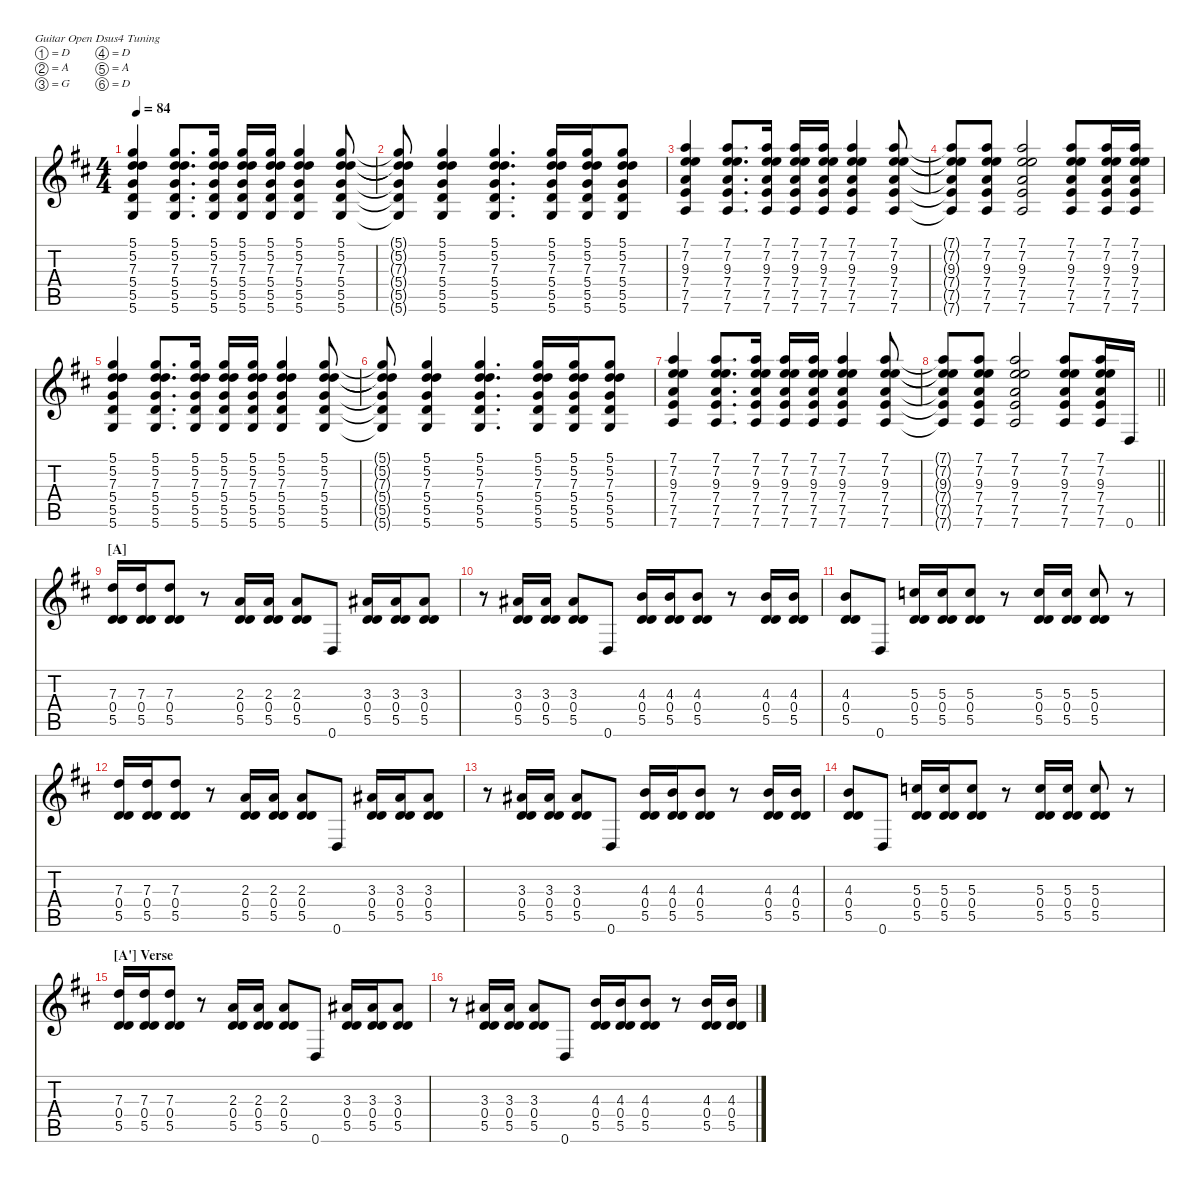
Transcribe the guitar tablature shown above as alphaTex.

\hideDynamics
\bracketExtendMode nobrackets
\singleTrackTrackNamePolicy hidden
\multiTrackTrackNamePolicy hidden
\otherSystemsTrackNameOrientation horizontal
\track ("Electric Guitar" "E-Gt") {mute instrument distortionguitar}
\staff {score tabs}
\tuning (D4 A3 G3 D3 A2 D2)
\ts (4 4)
\tempo 84
\clef g2
\scale
0.333333
\ks d
(5.1{acc forcenatural} 5.2{acc forcenatural} 7.3{acc forcenatural} 5.4{acc forcenatural} 5.5{acc forcenatural} 5.6{acc forcenatural}).4{dy f} (5.1{acc forcenatural} 5.2{acc forcenatural} 7.3{acc forcenatural} 5.4{acc forcenatural} 5.5{acc forcenatural} 5.6{acc forcenatural}).8{d} (5.1{acc forcenatural} 5.2{acc forcenatural} 7.3{acc forcenatural} 5.4{acc forcenatural} 5.5{acc forcenatural} 5.6{acc forcenatural}).16 (5.1{acc forcenatural} 5.2{acc forcenatural} 7.3{acc forcenatural} 5.4{acc forcenatural} 5.5{acc forcenatural} 5.6{acc forcenatural}).16 (5.1{acc forcenatural} 5.2{acc forcenatural} 7.3{acc forcenatural} 5.4{acc forcenatural} 5.5{acc forcenatural} 5.6{acc forcenatural}).16 (5.1{acc forcenatural} 5.2{acc forcenatural} 7.3{acc forcenatural} 5.4{acc forcenatural} 5.5{acc forcenatural} 5.6{acc forcenatural}).4 (5.1{acc forcenatural} 5.2{acc forcenatural} 7.3{acc forcenatural} 5.4{acc forcenatural} 5.5{acc forcenatural} 5.6{acc forcenatural}).8 |
\scale
0.333333 (5.1{t acc forcenatural} 5.2{t acc forcenatural} 7.3{t acc forcenatural} 5.4{t acc forcenatural} 5.5{t acc forcenatural} 5.6{t acc forcenatural}).8 (5.1{acc forcenatural} 5.2{acc forcenatural} 7.3{acc forcenatural} 5.4{acc forcenatural} 5.5{acc forcenatural} 5.6{acc forcenatural}).4 (5.1{acc forcenatural} 5.2{acc forcenatural} 7.3{acc forcenatural} 5.4{acc forcenatural} 5.5{acc forcenatural} 5.6{acc forcenatural}).4{d} (5.1{acc forcenatural} 5.2{acc forcenatural} 7.3{acc forcenatural} 5.4{acc forcenatural} 5.5{acc forcenatural} 5.6{acc forcenatural}).16 (5.1{acc forcenatural} 5.2{acc forcenatural} 7.3{acc forcenatural} 5.4{acc forcenatural} 5.5{acc forcenatural} 5.6{acc forcenatural}).16 (5.1{acc forcenatural} 5.2{acc forcenatural} 7.3{acc forcenatural} 5.4{acc forcenatural} 5.5{acc forcenatural} 5.6{acc forcenatural}).8 |
\scale
0.333333 (7.1{acc forcenatural} 7.2{acc forcenatural} 9.3{acc forcenatural} 7.4{acc forcenatural} 7.5{acc forcenatural} 7.6{acc forcenatural}).4 (7.1{acc forcenatural} 7.2{acc forcenatural} 9.3{acc forcenatural} 7.4{acc forcenatural} 7.5{acc forcenatural} 7.6{acc forcenatural}).8{d} (7.1{acc forcenatural} 7.2{acc forcenatural} 9.3{acc forcenatural} 7.4{acc forcenatural} 7.5{acc forcenatural} 7.6{acc forcenatural}).16 (7.1{acc forcenatural} 7.2{acc forcenatural} 9.3{acc forcenatural} 7.4{acc forcenatural} 7.5{acc forcenatural} 7.6{acc forcenatural}).16 (7.1{acc forcenatural} 7.2{acc forcenatural} 9.3{acc forcenatural} 7.4{acc forcenatural} 7.5{acc forcenatural} 7.6{acc forcenatural}).16 (7.1{acc forcenatural} 7.2{acc forcenatural} 9.3{acc forcenatural} 7.4{acc forcenatural} 7.5{acc forcenatural} 7.6{acc forcenatural}).4 (7.1{acc forcenatural} 7.2{acc forcenatural} 9.3{acc forcenatural} 7.4{acc forcenatural} 7.5{acc forcenatural} 7.6{acc forcenatural}).8 |
\scale
0.333333 (7.1{t acc forcenatural} 7.2{t acc forcenatural} 9.3{t acc forcenatural} 7.4{t acc forcenatural} 7.5{t acc forcenatural} 7.6{t acc forcenatural}).8 (7.1{acc forcenatural} 7.2{acc forcenatural} 9.3{acc forcenatural} 7.4{acc forcenatural} 7.5{acc forcenatural} 7.6{acc forcenatural}).8 (7.1{acc forcenatural} 7.2{acc forcenatural} 9.3{acc forcenatural} 7.4{acc forcenatural} 7.5{acc forcenatural} 7.6{acc forcenatural}).2 (7.1{acc forcenatural} 7.2{acc forcenatural} 9.3{acc forcenatural} 7.4{acc forcenatural} 7.5{acc forcenatural} 7.6{acc forcenatural}).8 (7.1{acc forcenatural} 7.2{acc forcenatural} 9.3{acc forcenatural} 7.4{acc forcenatural} 7.5{acc forcenatural} 7.6{acc forcenatural}).16 (7.1{acc forcenatural} 7.2{acc forcenatural} 9.3{acc forcenatural} 7.4{acc forcenatural} 7.5{acc forcenatural} 7.6{acc forcenatural}).16 |
\scale
0.333333 (5.1{acc forcenatural} 5.2{acc forcenatural} 7.3{acc forcenatural} 5.4{acc forcenatural} 5.5{acc forcenatural} 5.6{acc forcenatural}).4 (5.1{acc forcenatural} 5.2{acc forcenatural} 7.3{acc forcenatural} 5.4{acc forcenatural} 5.5{acc forcenatural} 5.6{acc forcenatural}).8{d} (5.1{acc forcenatural} 5.2{acc forcenatural} 7.3{acc forcenatural} 5.4{acc forcenatural} 5.5{acc forcenatural} 5.6{acc forcenatural}).16 (5.1{acc forcenatural} 5.2{acc forcenatural} 7.3{acc forcenatural} 5.4{acc forcenatural} 5.5{acc forcenatural} 5.6{acc forcenatural}).16 (5.1{acc forcenatural} 5.2{acc forcenatural} 7.3{acc forcenatural} 5.4{acc forcenatural} 5.5{acc forcenatural} 5.6{acc forcenatural}).16 (5.1{acc forcenatural} 5.2{acc forcenatural} 7.3{acc forcenatural} 5.4{acc forcenatural} 5.5{acc forcenatural} 5.6{acc forcenatural}).4 (5.1{acc forcenatural} 5.2{acc forcenatural} 7.3{acc forcenatural} 5.4{acc forcenatural} 5.5{acc forcenatural} 5.6{acc forcenatural}).8 |
\scale
0.333333 (5.1{t acc forcenatural} 5.2{t acc forcenatural} 7.3{t acc forcenatural} 5.4{t acc forcenatural} 5.5{t acc forcenatural} 5.6{t acc forcenatural}).8 (5.1{acc forcenatural} 5.2{acc forcenatural} 7.3{acc forcenatural} 5.4{acc forcenatural} 5.5{acc forcenatural} 5.6{acc forcenatural}).4 (5.1{acc forcenatural} 5.2{acc forcenatural} 7.3{acc forcenatural} 5.4{acc forcenatural} 5.5{acc forcenatural} 5.6{acc forcenatural}).4{d} (5.1{acc forcenatural} 5.2{acc forcenatural} 7.3{acc forcenatural} 5.4{acc forcenatural} 5.5{acc forcenatural} 5.6{acc forcenatural}).16 (5.1{acc forcenatural} 5.2{acc forcenatural} 7.3{acc forcenatural} 5.4{acc forcenatural} 5.5{acc forcenatural} 5.6{acc forcenatural}).16 (5.1{acc forcenatural} 5.2{acc forcenatural} 7.3{acc forcenatural} 5.4{acc forcenatural} 5.5{acc forcenatural} 5.6{acc forcenatural}).8 |
\scale
0.333333 (7.1{acc forcenatural} 7.2{acc forcenatural} 9.3{acc forcenatural} 7.4{acc forcenatural} 7.5{acc forcenatural} 7.6{acc forcenatural}).4 (7.1{acc forcenatural} 7.2{acc forcenatural} 9.3{acc forcenatural} 7.4{acc forcenatural} 7.5{acc forcenatural} 7.6{acc forcenatural}).8{d} (7.1{acc forcenatural} 7.2{acc forcenatural} 9.3{acc forcenatural} 7.4{acc forcenatural} 7.5{acc forcenatural} 7.6{acc forcenatural}).16 (7.1{acc forcenatural} 7.2{acc forcenatural} 9.3{acc forcenatural} 7.4{acc forcenatural} 7.5{acc forcenatural} 7.6{acc forcenatural}).16 (7.1{acc forcenatural} 7.2{acc forcenatural} 9.3{acc forcenatural} 7.4{acc forcenatural} 7.5{acc forcenatural} 7.6{acc forcenatural}).16 (7.1{acc forcenatural} 7.2{acc forcenatural} 9.3{acc forcenatural} 7.4{acc forcenatural} 7.5{acc forcenatural} 7.6{acc forcenatural}).4 (7.1{acc forcenatural} 7.2{acc forcenatural} 9.3{acc forcenatural} 7.4{acc forcenatural} 7.5{acc forcenatural} 7.6{acc forcenatural}).8 |
\scale
0.333333
\barLineRight lightlight
(7.1{t acc forcenatural} 7.2{t acc forcenatural} 9.3{t acc forcenatural} 7.4{t acc forcenatural} 7.5{t acc forcenatural} 7.6{t acc forcenatural}).8 (7.1{acc forcenatural} 7.2{acc forcenatural} 9.3{acc forcenatural} 7.4{acc forcenatural} 7.5{acc forcenatural} 7.6{acc forcenatural}).8 (7.1{acc forcenatural} 7.2{acc forcenatural} 9.3{acc forcenatural} 7.4{acc forcenatural} 7.5{acc forcenatural} 7.6{acc forcenatural}).2 (7.1{acc forcenatural} 7.2{acc forcenatural} 9.3{acc forcenatural} 7.4{acc forcenatural} 7.5{acc forcenatural} 7.6{acc forcenatural}).8 (7.1{acc forcenatural} 7.2{acc forcenatural} 9.3{acc forcenatural} 7.4{acc forcenatural} 7.5{acc forcenatural} 7.6{acc forcenatural}).16 0.6{acc forcenatural}.16 |
\section ("A" "")
\scale
0.333333 (7.3{acc forcenatural} 0.4{acc forcenatural} 5.5{acc forcenatural}).16 (7.3{acc forcenatural} 0.4{acc forcenatural} 5.5{acc forcenatural}).16 (7.3{acc forcenatural} 0.4{acc forcenatural} 5.5{acc forcenatural}).8 r.8 (2.3{acc forcenatural} 0.4{acc forcenatural} 5.5{acc forcenatural}).16 (2.3{acc forcenatural} 0.4{acc forcenatural} 5.5{acc forcenatural}).16 (2.3{acc forcenatural} 0.4{acc forcenatural} 5.5{acc forcenatural}).8 0.6{acc forcenatural}.8 (3.3{acc #} 0.4{acc forcenatural} 5.5{acc forcenatural}).16 (3.3{acc #} 0.4{acc forcenatural} 5.5{acc forcenatural}).16 (3.3{acc #} 0.4{acc forcenatural} 5.5{acc forcenatural}).8 |
\scale
0.333333 r.8 (3.3{acc #} 0.4{acc forcenatural} 5.5{acc forcenatural}).16 (3.3{acc #} 0.4{acc forcenatural} 5.5{acc forcenatural}).16 (3.3{acc #} 0.4{acc forcenatural} 5.5{acc forcenatural}).8 0.6{acc forcenatural}.8 (4.3{acc forcenatural} 0.4{acc forcenatural} 5.5{acc forcenatural}).16 (4.3{acc forcenatural} 0.4{acc forcenatural} 5.5{acc forcenatural}).16 (4.3{acc forcenatural} 0.4{acc forcenatural} 5.5{acc forcenatural}).8 r.8 (4.3{acc forcenatural} 0.4{acc forcenatural} 5.5{acc forcenatural}).16 (4.3{acc forcenatural} 0.4{acc forcenatural} 5.5{acc forcenatural}).16 |
\scale
0.333333 (4.3{acc forcenatural} 0.4{acc forcenatural} 5.5{acc forcenatural}).8 0.6{acc forcenatural}.8 (5.3{acc forcenatural} 0.4{acc forcenatural} 5.5{acc forcenatural}).16 (5.3{acc forcenatural} 0.4{acc forcenatural} 5.5{acc forcenatural}).16 (5.3{acc forcenatural} 0.4{acc forcenatural} 5.5{acc forcenatural}).8 r.8 (5.3{acc forcenatural} 0.4{acc forcenatural} 5.5{acc forcenatural}).16 (5.3{acc forcenatural} 0.4{acc forcenatural} 5.5{acc forcenatural}).16 (5.3{acc forcenatural} 0.4{acc forcenatural} 5.5{acc forcenatural}).8 r.8 |
\scale
0.333333 (7.3{acc forcenatural} 0.4{acc forcenatural} 5.5{acc forcenatural}).16 (7.3{acc forcenatural} 0.4{acc forcenatural} 5.5{acc forcenatural}).16 (7.3{acc forcenatural} 0.4{acc forcenatural} 5.5{acc forcenatural}).8 r.8 (2.3{acc forcenatural} 0.4{acc forcenatural} 5.5{acc forcenatural}).16 (2.3{acc forcenatural} 0.4{acc forcenatural} 5.5{acc forcenatural}).16 (2.3{acc forcenatural} 0.4{acc forcenatural} 5.5{acc forcenatural}).8 0.6{acc forcenatural}.8 (3.3{acc #} 0.4{acc forcenatural} 5.5{acc forcenatural}).16 (3.3{acc #} 0.4{acc forcenatural} 5.5{acc forcenatural}).16 (3.3{acc #} 0.4{acc forcenatural} 5.5{acc forcenatural}).8 |
\scale
0.333333 r.8 (3.3{acc #} 0.4{acc forcenatural} 5.5{acc forcenatural}).16 (3.3{acc #} 0.4{acc forcenatural} 5.5{acc forcenatural}).16 (3.3{acc #} 0.4{acc forcenatural} 5.5{acc forcenatural}).8 0.6{acc forcenatural}.8 (4.3{acc forcenatural} 0.4{acc forcenatural} 5.5{acc forcenatural}).16 (4.3{acc forcenatural} 0.4{acc forcenatural} 5.5{acc forcenatural}).16 (4.3{acc forcenatural} 0.4{acc forcenatural} 5.5{acc forcenatural}).8 r.8 (4.3{acc forcenatural} 0.4{acc forcenatural} 5.5{acc forcenatural}).16 (4.3{acc forcenatural} 0.4{acc forcenatural} 5.5{acc forcenatural}).16 |
\scale
0.333333 (4.3{acc forcenatural} 0.4{acc forcenatural} 5.5{acc forcenatural}).8 0.6{acc forcenatural}.8 (5.3{acc forcenatural} 0.4{acc forcenatural} 5.5{acc forcenatural}).16 (5.3{acc forcenatural} 0.4{acc forcenatural} 5.5{acc forcenatural}).16 (5.3{acc forcenatural} 0.4{acc forcenatural} 5.5{acc forcenatural}).8 r.8 (5.3{acc forcenatural} 0.4{acc forcenatural} 5.5{acc forcenatural}).16 (5.3{acc forcenatural} 0.4{acc forcenatural} 5.5{acc forcenatural}).16 (5.3{acc forcenatural} 0.4{acc forcenatural} 5.5{acc forcenatural}).8 r.8 |
\section ("A'" "Verse")
\scale
0.333333 (7.3{acc forcenatural} 0.4{acc forcenatural} 5.5{acc forcenatural}).16 (7.3{acc forcenatural} 0.4{acc forcenatural} 5.5{acc forcenatural}).16 (7.3{acc forcenatural} 0.4{acc forcenatural} 5.5{acc forcenatural}).8 r.8 (2.3{acc forcenatural} 0.4{acc forcenatural} 5.5{acc forcenatural}).16 (2.3{acc forcenatural} 0.4{acc forcenatural} 5.5{acc forcenatural}).16 (2.3{acc forcenatural} 0.4{acc forcenatural} 5.5{acc forcenatural}).8 0.6{acc forcenatural}.8 (3.3{acc #} 0.4{acc forcenatural} 5.5{acc forcenatural}).16 (3.3{acc #} 0.4{acc forcenatural} 5.5{acc forcenatural}).16 (3.3{acc #} 0.4{acc forcenatural} 5.5{acc forcenatural}).8 |
\scale
0.333333 r.8 (3.3{acc #} 0.4{acc forcenatural} 5.5{acc forcenatural}).16 (3.3{acc #} 0.4{acc forcenatural} 5.5{acc forcenatural}).16 (3.3{acc #} 0.4{acc forcenatural} 5.5{acc forcenatural}).8 0.6{acc forcenatural}.8 (4.3{acc forcenatural} 0.4{acc forcenatural} 5.5{acc forcenatural}).16 (4.3{acc forcenatural} 0.4{acc forcenatural} 5.5{acc forcenatural}).16 (4.3{acc forcenatural} 0.4{acc forcenatural} 5.5{acc forcenatural}).8 r.8 (4.3{acc forcenatural} 0.4{acc forcenatural} 5.5{acc forcenatural}).16 (4.3{acc forcenatural} 0.4{acc forcenatural} 5.5{acc forcenatural}).16
